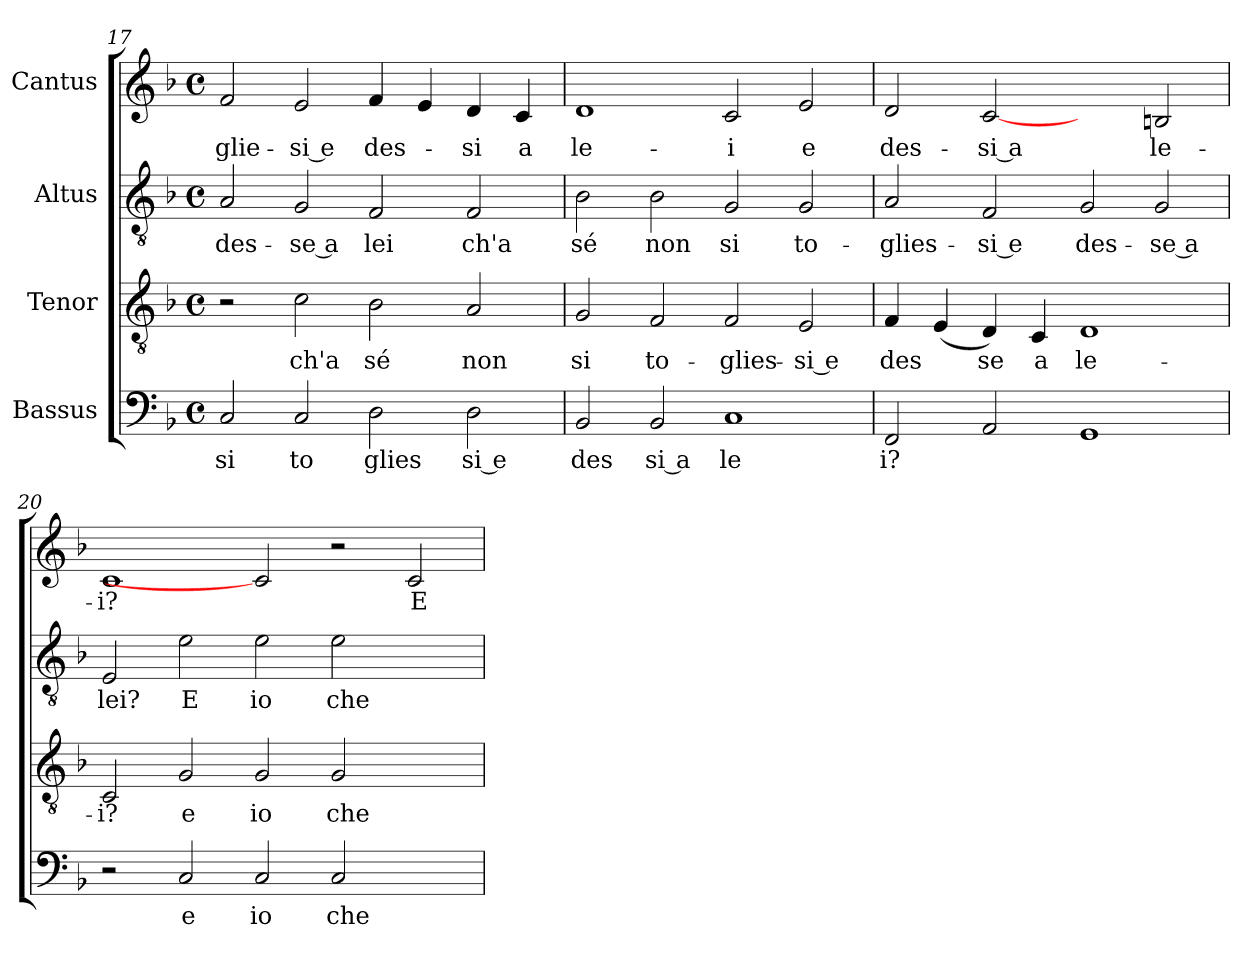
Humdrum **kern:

**kern	**text	**kern	**text	**kern	**text	**kern	**text
*part4	*part4	*part3	*part3	*part2	*part2	*part1	*part1
*staff4	*staff4	*staff3	*staff3	*staff2	*staff2	*staff1	*staff1
*I"Bassus	*	*I"Tenor	*	*I"Altus	*	*I"Cantus	*
!!LO:PB:g=z
*clefF4	*	*clefGv2	*	*clefGv2	*	*clefG2	*
*k[b-]	*	*k[b-]	*	*k[b-]	*	*k[b-]	*
*F:	*	*F:	*	*F:	*	*F:	*
*M4/4	*	*M4/4	*	*M4/4	*	*M4/4	*
*met(c)	*	*met(c)	*	*met(c)	*	*met(c)	*
=17	=17	=17	=17	=17	=17	=17	=17
!	!LO:LY:b:cj	!	!	!	!LO:LY:b:cj	!	!LO:LY:b:cj
2C/	si	2r	.	2A/	des-	2f/	-glie-
!	!LO:LY:b:cj	!	!LO:LY:b:cj	!	!LO:LY:b:rj	!	!LO:LY:b:rj
2C/	to	2c\	ch'a	2G/	-se a	2e/	-si e
!	!LO:LY:b:cj	!	!LO:LY:b:cj	!	!LO:LY:b:cj	!	!LO:LY:b:cj
2D\	glies	2B-\	sé	2F/	lei	4f/	des-
.	.	.	.	.	.	4e/	.
!	!LO:LY:b:rj	!	!LO:LY:b:cj	!	!LO:LY:b:cj	!	!LO:LY:b:cj
2D\	si e	2A/	non	2F/	ch'a	4d/	-si
!	!	!	!	!	!	!	!LO:LY:b:cj
.	.	.	.	.	.	4c/	a
=18	=18	=18	=18	=18	=18	=18	=18
!	!LO:LY:b:cj	!	!LO:LY:b:cj	!	!LO:LY:b:cj	!	!LO:LY:b:cj
2BB-/	des	2G/	si	2B-\	sé	1d	le-
!	!LO:LY:b:rj	!	!LO:LY:b:cj	!	!LO:LY:b:cj	!	!
2BB-/	si a	2F/	to-	2B-\	non	.	.
!	!LO:LY:b:cj	!	!LO:LY:b:cj	!	!LO:LY:b:cj	!	!LO:LY:b:cj
1C	le	2F/	-glies-	2G/	si	2c/	-i
!	!	!	!LO:LY:b:rj	!	!LO:LY:b:cj	!	!LO:LY:b:cj
.	.	2E/	-si e	2G/	to-	2e/	e
=19	=19	=19	=19	=19	=19	=19	=19
!	!LO:LY:b:cj	!	!LO:LY:b	!	!LO:LY:b:cj	!	!LO:LY:b:cj
2FF/	i?	4F/	des	2A/	-glies-	2d/	des-
.	.	(>4E/	.	.	.	.	.
!	!	!	!LO:LY:b:cj	!	!LO:LY:b:rj	!	!LO:LY:b:rj
2AA/	.	4D/)	se	2F/	-si e	[2c	-si a
!	!	!	!LO:LY:b:cj	!	!	!	!
.	.	4C/	a	.	.	.	.
!	!	!	!LO:LY:b:cj	!	!LO:LY:b:cj	!	!
1GG	.	1D	le-	2G/	des-	2ryy	.
!	!	!	!	!	!LO:LY:b:rj	!	!LO:LY:b:cj
.	.	.	.	2G/	-se a	2Bn/	le-
=20	=20	=20	=20	=20	=20	=20	=20
!	!	!	!LO:LY:b:cj	!	!LO:LY:b:cj	!	!LO:LY:b:cj
2r	.	2C/	-i?	2E/	lei?	1c	-i?
!	!LO:LY:b:cj	!	!LO:LY:b:cj	!	!LO:LY:b:cj	!	!
2C/	e	2G/	e	2e\	E	.	.
!	!LO:LY:b:cj	!	!LO:LY:b:cj	!	!LO:LY:b:cj	!	!
2C/	io	2G/	io	2e\	io	2c]	.
!	!LO:LY:b:cj	!	!LO:LY:b:cj	!	!LO:LY:b:cj	!	!
2C/	che	2G/	che	2e\	che	2r	.
!	!	!	!	!	!	!	!LO:LY:b:cj
2ryy	.	2ryy	.	2ryy	.	2c/	E
=	=	=	=	=	=	=	=
*-	*-	*-	*-	*-	*-	*-	*-
